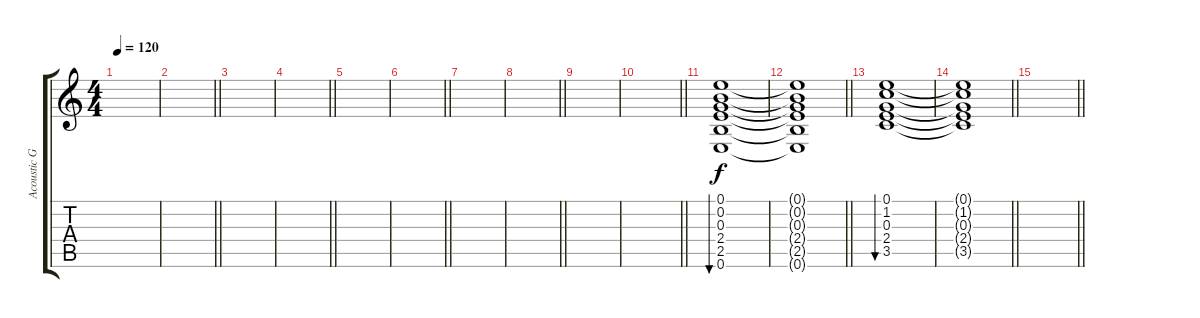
\track ("Acoustic Guitar" "Acoustic G") {instrument acousticguitarsteel}
\staff {score tabs}
\tuning (E4 B3 G3 D3 A2 E2) {hide}
\ts (4 4)
\tempo 120
\clef g2
\ks c
|
\barLineRight lightlight
|
|
\barLineRight lightlight
|
|
\barLineRight lightlight
|
|
\barLineRight lightlight
|
|
\barLineRight lightlight
|
(0.1 0.2 0.3 2.4 2.5 0.6).1{bu 240} |
\barLineRight lightlight
(0.1{t} 0.2{t} 0.3{t} 2.4{t} 2.5{t} 0.6{t}).1 |
(0.1 1.2 0.3 2.4 3.5).1{bu 240} |
\barLineRight lightlight
(0.1{t} 1.2{t} 0.3{t} 2.4{t} 3.5{t}).1 |
\barLineRight lightlight
